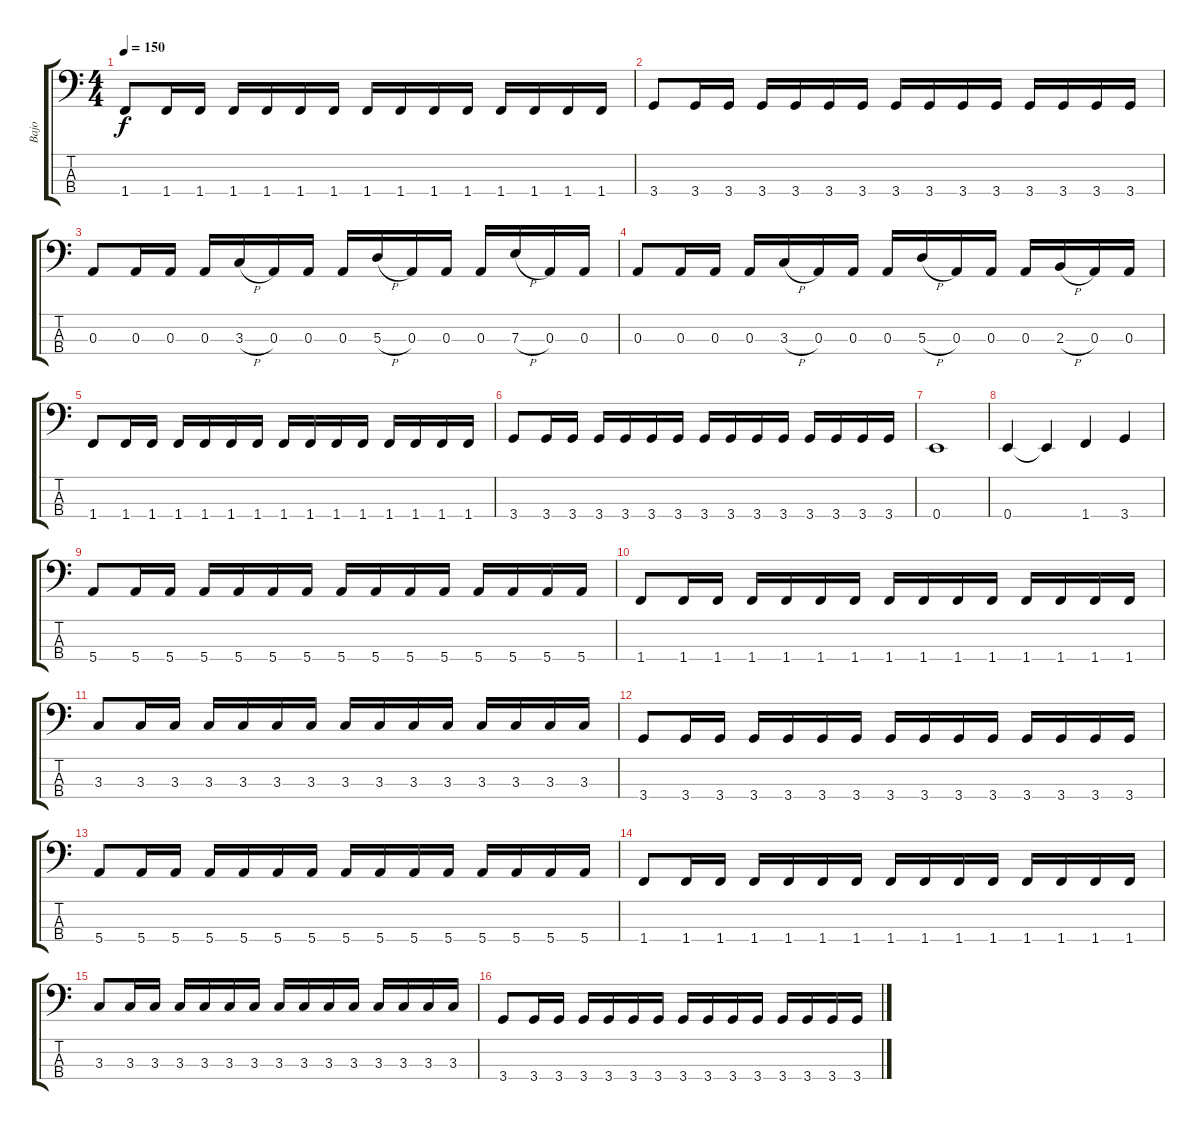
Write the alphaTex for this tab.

\track ("Bajo" "Bajo") {instrument electricbasspick}
\staff {score tabs}
\tuning (G2 D2 A1 E1) {hide}
\ts (4 4)
\tempo 150
\clef f4
\ks c
1.4.8{dy f} 1.4.16 1.4.16 1.4.16 1.4.16 1.4.16 1.4.16 1.4.16 1.4.16 1.4.16 1.4.16 1.4.16 1.4.16 1.4.16 1.4.16 |
3.4.8 3.4.16 3.4.16 3.4.16 3.4.16 3.4.16 3.4.16 3.4.16 3.4.16 3.4.16 3.4.16 3.4.16 3.4.16 3.4.16 3.4.16 |
0.3.8 0.3.16 0.3.16 0.3.16 3.3{h}.16 0.3.16 0.3.16 0.3.16 5.3{h}.16 0.3.16 0.3.16 0.3.16 7.3{h}.16 0.3.16 0.3.16 |
0.3.8 0.3.16 0.3.16 0.3.16 3.3{h}.16 0.3.16 0.3.16 0.3.16 5.3{h}.16 0.3.16 0.3.16 0.3.16 2.3{h}.16 0.3.16 0.3.16 |
1.4.8 1.4.16 1.4.16 1.4.16 1.4.16 1.4.16 1.4.16 1.4.16 1.4.16 1.4.16 1.4.16 1.4.16 1.4.16 1.4.16 1.4.16 |
3.4.8 3.4.16 3.4.16 3.4.16 3.4.16 3.4.16 3.4.16 3.4.16 3.4.16 3.4.16 3.4.16 3.4.16 3.4.16 3.4.16 3.4.16 |
0.4.1 |
0.4.4 0.4{t}.4 1.4.4 3.4.4 |
5.4.8 5.4.16 5.4.16 5.4.16 5.4.16 5.4.16 5.4.16 5.4.16 5.4.16 5.4.16 5.4.16 5.4.16 5.4.16 5.4.16 5.4.16 |
1.4.8 1.4.16 1.4.16 1.4.16 1.4.16 1.4.16 1.4.16 1.4.16 1.4.16 1.4.16 1.4.16 1.4.16 1.4.16 1.4.16 1.4.16 |
3.3.8 3.3.16 3.3.16 3.3.16 3.3.16 3.3.16 3.3.16 3.3.16 3.3.16 3.3.16 3.3.16 3.3.16 3.3.16 3.3.16 3.3.16 |
3.4.8 3.4.16 3.4.16 3.4.16 3.4.16 3.4.16 3.4.16 3.4.16 3.4.16 3.4.16 3.4.16 3.4.16 3.4.16 3.4.16 3.4.16 |
5.4.8 5.4.16 5.4.16 5.4.16 5.4.16 5.4.16 5.4.16 5.4.16 5.4.16 5.4.16 5.4.16 5.4.16 5.4.16 5.4.16 5.4.16 |
1.4.8 1.4.16 1.4.16 1.4.16 1.4.16 1.4.16 1.4.16 1.4.16 1.4.16 1.4.16 1.4.16 1.4.16 1.4.16 1.4.16 1.4.16 |
3.3.8 3.3.16 3.3.16 3.3.16 3.3.16 3.3.16 3.3.16 3.3.16 3.3.16 3.3.16 3.3.16 3.3.16 3.3.16 3.3.16 3.3.16 |
3.4.8 3.4.16 3.4.16 3.4.16 3.4.16 3.4.16 3.4.16 3.4.16 3.4.16 3.4.16 3.4.16 3.4.16 3.4.16 3.4.16 3.4.16
